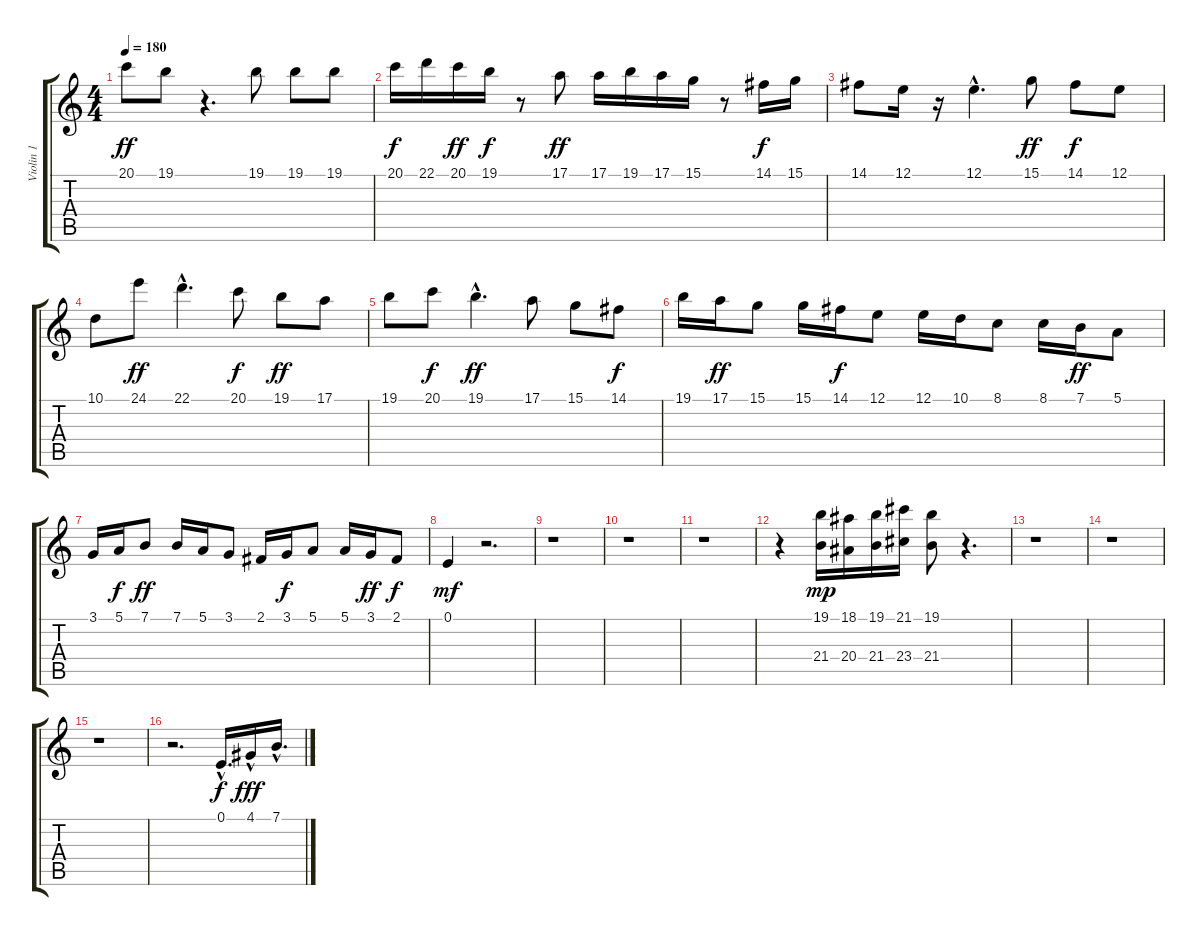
\track ("Violin 1" "Violin 1") {instrument stringensemble1}
\staff {score tabs}
\tuning (E4 B3 G3 D3 A2 E2) {hide}
\ts (4 4)
\tempo 180
\clef g2
\ks c
20.1.8{dy ff} 19.1.8 r.4{d} 19.1.8 19.1.8 19.1.8 |
20.1.16{dy f} 22.1.16 20.1.16{dy ff} 19.1.16{dy f} r.8 17.1.8{dy ff} 17.1.16 19.1.16 17.1.16 15.1.16 r.8 14.1.16{dy f} 15.1.16 |
14.1.8 12.1.16 r.16 12.1{hac}.4{d} 15.1.8{dy ff} 14.1.8{dy f} 12.1.8 |
10.1.8 24.1.8{dy ff} 22.1{hac}.4{d} 20.1.8{dy f} 19.1.8{dy ff} 17.1.8 |
19.1.8 20.1.8{dy f} 19.1{hac}.4{d dy ff} 17.1.8 15.1.8 14.1.8{dy f} |
19.1.16 17.1.16{dy ff} 15.1.8 15.1.16 14.1.16{dy f} 12.1.8 12.1.16 10.1.16 8.1.8 8.1.16 7.1.16{dy ff} 5.1.8 |
3.1.16 5.1.16{dy f} 7.1.8{dy ff} 7.1.16 5.1.16 3.1.8 2.1.16 3.1.16{dy f} 5.1.8 5.1.16 3.1.16{dy ff} 2.1.8{dy f} |
0.1.4{dy mf} r.2{d} |
r.1 |
r.1 |
r.1 |
r.4 (19.1 21.4).16{dy mp} (18.1 20.4).16 (19.1 21.4).16 (21.1 23.4).16 (19.1 21.4).8 r.4{d} |
r.1 |
r.1 |
r.1 |
r.2{d} 0.1{hac}.16{d dy f} 4.1{hac}.16{dy fff} 7.1{hac}.16{d}
